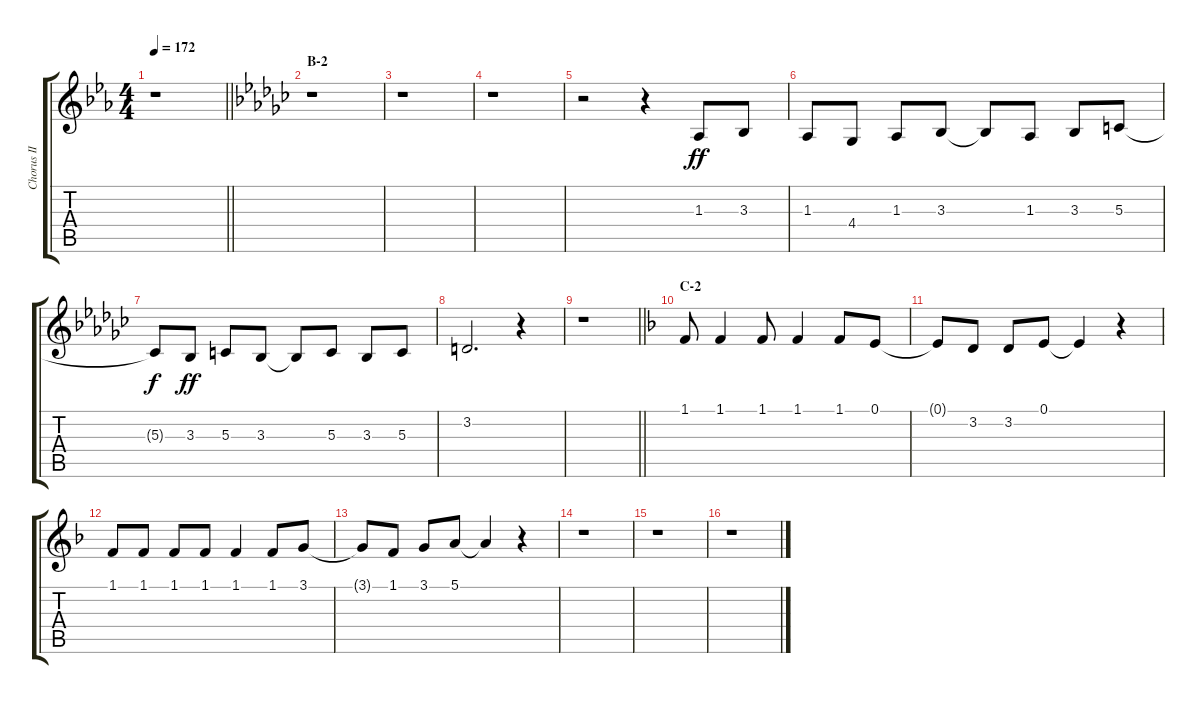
\track ("Chorus II" "Chorus II") {instrument voiceoohs}
\staff {score tabs}
\tuning (E4 B3 G3 D3 A2 E2) {hide}
\ts (4 4)
\tempo 172
\clef g2
\barLineRight lightlight
\ks eb
r.1{dy ff} |
\section ("" "B-2")
\ks gb
r.1 |
r.1 |
r.1 |
r.2 r.4 1.3.8 3.3.8 |
1.3.8 4.4.8 1.3.8 3.3.8 3.3{t}.8 1.3.8 3.3.8 5.3.8 |
5.3{t}.8{dy f} 3.3.8{dy ff} 5.3.8 3.3.8 3.3{t}.8 5.3.8 3.3.8 5.3.8 |
3.2.2{d} r.4 |
\barLineRight lightlight
r.1 |
\section ("" "C-2")
\ks f
1.1.8 1.1.4 1.1.8 1.1.4 1.1.8 0.1.8 |
0.1{t}.8 3.2.8 3.2.8 0.1.8 0.1{t}.4 r.4 |
1.1.8 1.1.8 1.1.8 1.1.8 1.1.4 1.1.8 3.1.8 |
3.1{t}.8 1.1.8 3.1.8 5.1.8 5.1{t}.4 r.4 |
r.1 |
r.1 |
r.1
